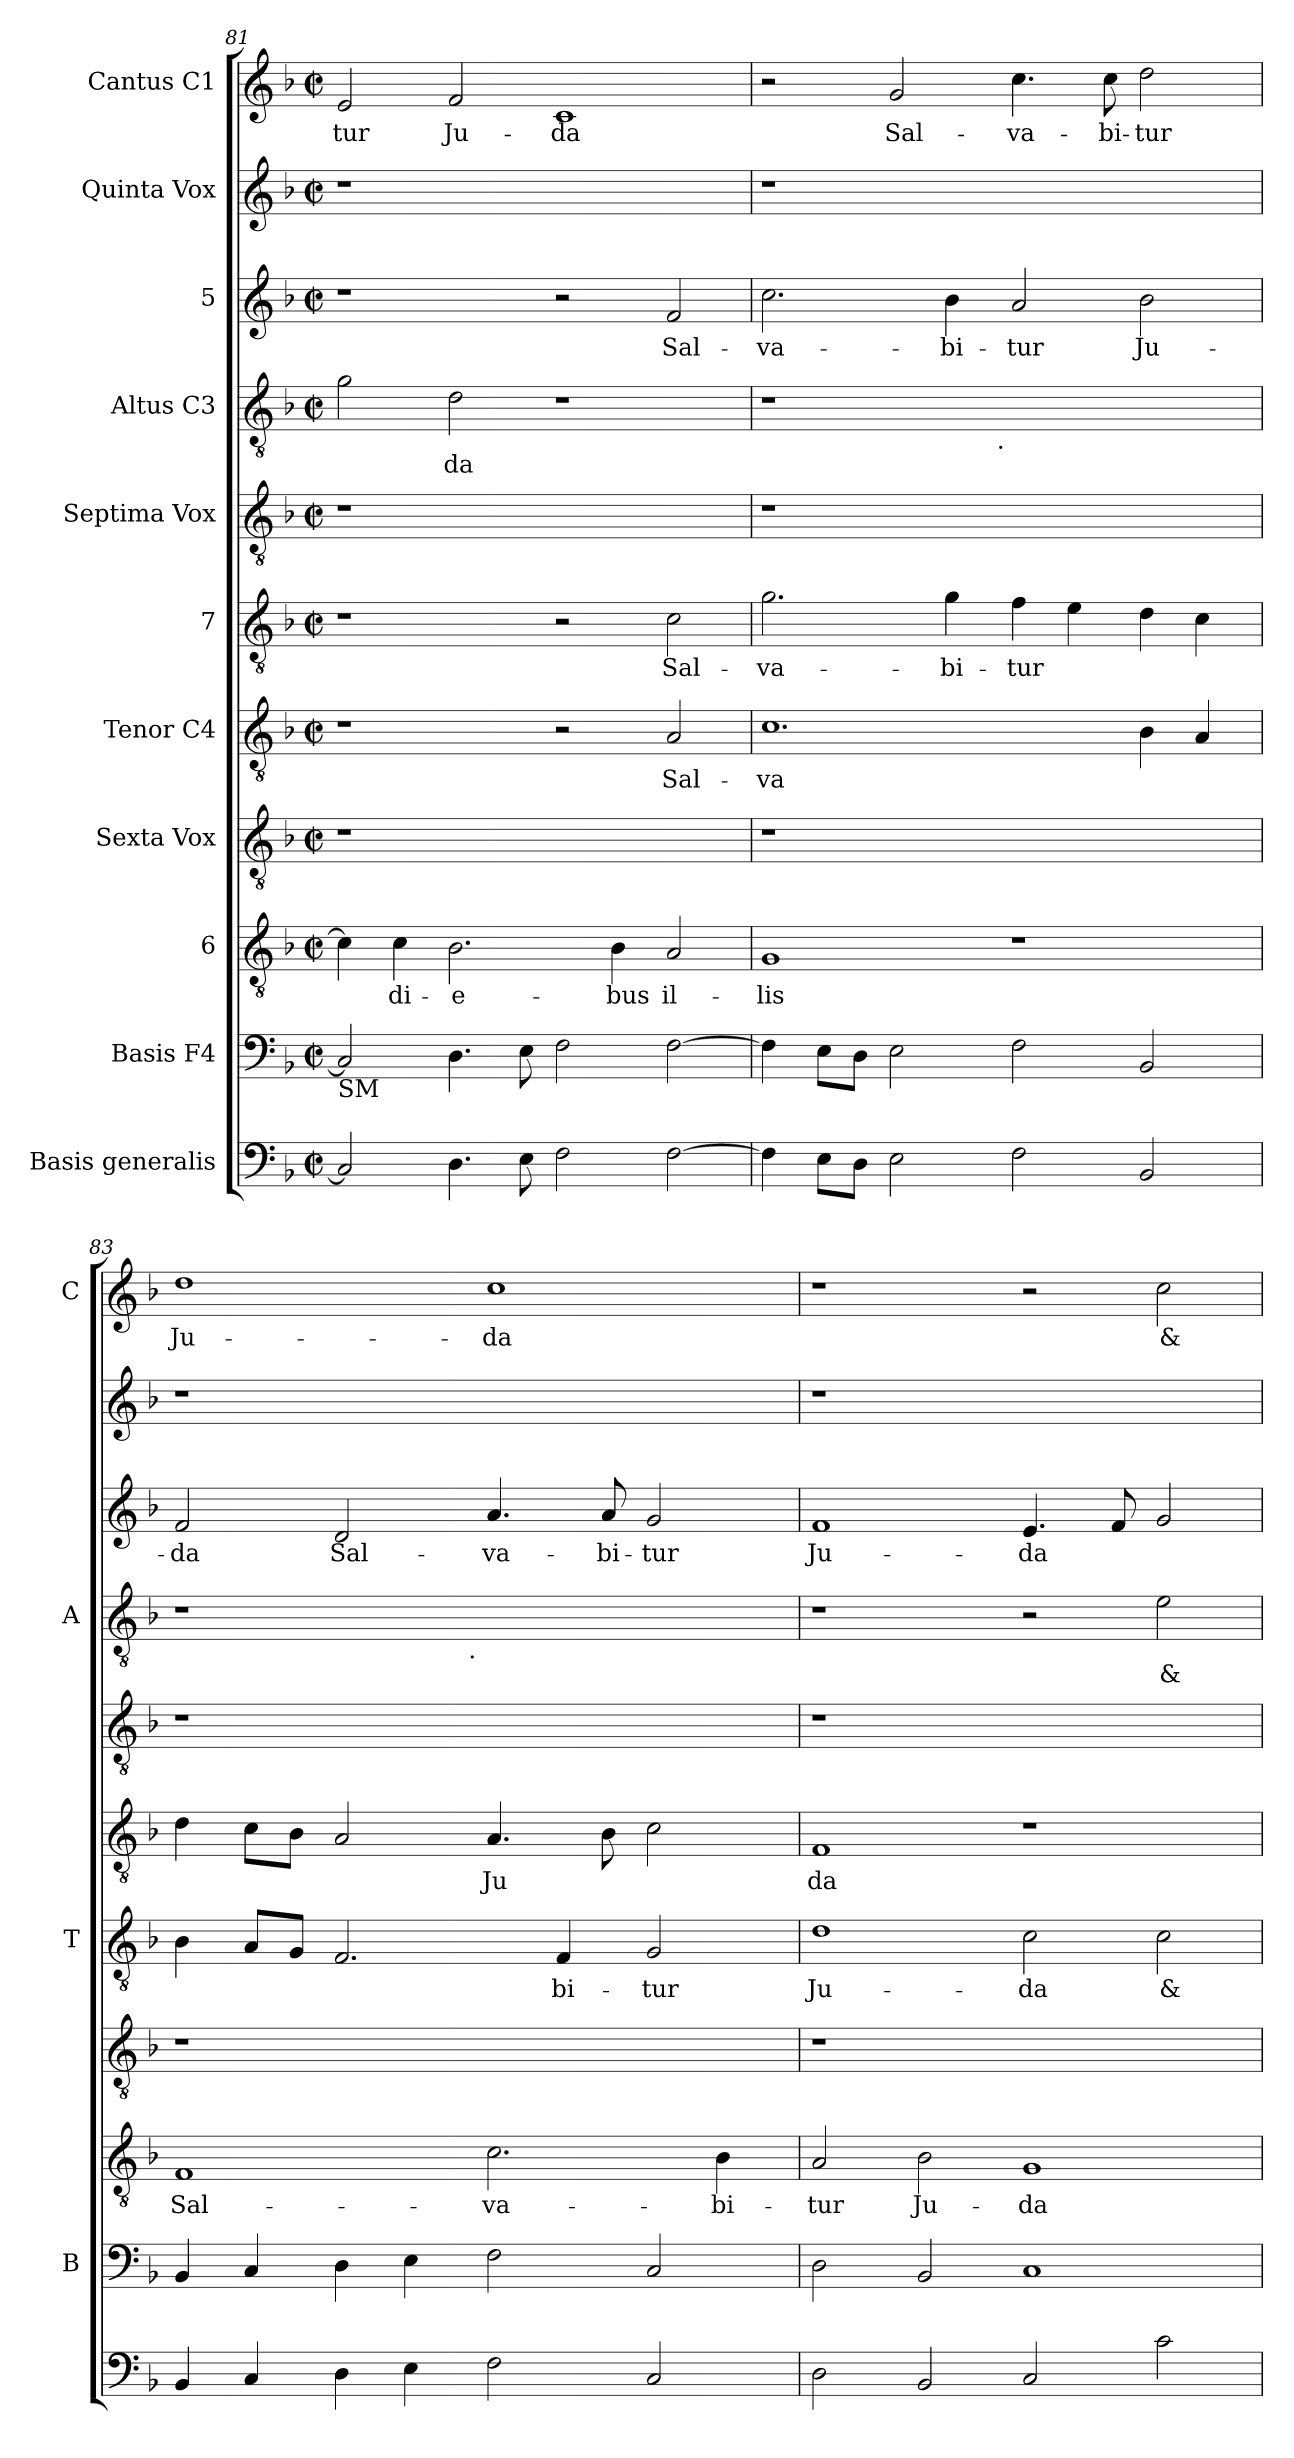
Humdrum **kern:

**kern	**kern	**kern	**text	**kern	**kern	**text	**kern	**text	**kern	**kern	**text	**kern	**text	**kern	**kern	**text
*part11	*part10	*part9	*part9	*part8	*part7	*part7	*part6	*part6	*part5	*part4	*part4	*part3	*part3	*part2	*part1	*part1
*staff11	*staff10	*staff9	*staff9	*staff8	*staff7	*staff7	*staff6	*staff6	*staff5	*staff4	*staff4	*staff3	*staff3	*staff2	*staff1	*staff1
*I"Basis  generalis	*I"Basis  F4	*I"6	*	*I"Sexta  Vox	*I"Tenor  C4	*	*I"7	*	*I"Septima  Vox	*I"Altus  C3	*	*I"5	*	*I"Quinta  Vox	*I"Cantus  C1	*
*	*I'B	*	*	*	*I'T	*	*	*	*	*I'A	*	*	*	*	*I'C	*
!!LO:PB:g=z
*clefF4	*clefF4	*clefGv2	*	*clefGv2	*clefGv2	*	*clefGv2	*	*clefGv2	*clefGv2	*	*clefG2	*	*clefG2	*clefG2	*
*k[b-]	*k[b-]	*k[b-]	*	*k[b-]	*k[b-]	*	*k[b-]	*	*k[b-]	*k[b-]	*	*k[b-]	*	*k[b-]	*k[b-]	*
*F:	*F:	*F:	*	*F:	*F:	*	*F:	*	*F:	*F:	*	*F:	*	*F:	*F:	*
*M2/2	*M2/2	*M2/2	*	*M2/2	*M2/2	*	*M2/2	*	*M2/2	*M2/2	*	*M2/2	*	*M2/2	*M2/2	*
*met(c|)	*met(c|)	*met(c|)	*	*met(c|)	*met(c|)	*	*met(c|)	*	*met(c|)	*met(c|)	*	*met(c|)	*	*met(c|)	*met(c|)	*
=81	=81	=81	=81	=81	=81	=81	=81	=81	=81	=81	=81	=81	=81	=81	=81	=81
!	!LO:TX:b:t=SM	!	!	!	!	!	!	!	!	!	!	!	!	!	!	!
!	!	!	!LO:LY:b:cj	!	!	!	!	!	!	!	!LO:LY:b:cj	!	!	!	!	!LO:LY:b:cj
2C/]	2C/]	4c\]	.	1r	1r	.	1r	.	1r	2g\	--	1r	.	1r	2e/	-tur
!	!	!	!LO:LY:b:cj	!	!	!	!	!	!	!	!	!	!	!	!	!
.	.	4c\	di-	.	.	.	.	.	.	.	.	.	.	.	.	.
!	!	!	!LO:LY:b:cj	!	!	!	!	!	!	!	!LO:LY:b:cj	!	!	!	!	!LO:LY:b:cj
4.D\	4.D\	2.B-\	-e-	.	.	.	.	.	.	2d\	-da	.	.	.	2f/	Ju-
8E\	8E\	.	.	.	.	.	.	.	.	.	.	.	.	.	.	.
!	!	!	!	!	!	!	!	!	!	!	!	!	!	!	!	!LO:LY:b:cj
2F\	2F\	.	.	1ryy	2r	.	2r	.	1ryy	1r	.	2r	.	1ryy	1c	-da
!	!	!	!LO:LY:b:cj	!	!	!	!	!	!	!	!	!	!	!	!	!
.	.	4B-\	-bus	.	.	.	.	.	.	.	.	.	.	.	.	.
!	!	!	!LO:LY:b:cj	!	!	!LO:LY:b:cj	!	!LO:LY:b:cj	!	!	!	!	!LO:LY:b:cj	!	!	!
[>2F\	[>2F\	2A/	il-	.	2A/	Sal-	2c\	Sal-	.	.	.	2f/	Sal-	.	.	.
=82	=82	=82	=82	=82	=82	=82	=82	=82	=82	=82	=82	=82	=82	=82	=82	=82
!	!	!	!LO:LY:b:cj	!	!	!LO:LY:b:cj	!	!LO:LY:b:cj	!	!	!	!	!LO:LY:b:cj	!	!	!
*	*	*	*	*	*	*	*	*	*	*^	*	*	*	*	*	*
4F\]	4F\]	1G	-lis	1r	1.c	-va-	2.g\	-va-	1r	1r	2ryy	.	2.cc\	-va-	1r	2r	.
8E\L	8E\L	.	.	.	.	.	.	.	.	.	.	.	.	.	.	.	.
8D\J	8D\J	.	.	.	.	.	.	.	.	.	.	.	.	.	.	.	.
!	!	!	!	!	!	!	!	!	!	!	!	!	!	!	!	!	!LO:LY:b:cj
2E\	2E\	.	.	.	.	.	.	.	.	.	4...ryy	.	.	.	.	2g/	Sal-
!	!	!	!	!	!	!	!	!LO:LY:b:cj	!	!	!	!	!	!LO:LY:b:cj	!	!	!
.	.	.	.	.	.	.	4g\	-bi-	.	.	.	.	4b-\	-bi-	.	.	.
!	!	!	!	!	!	!	!	!	!	!	!LO:TX:b:t=.	!	!	!	!	!	!
.	.	.	.	.	.	.	.	.	.	.	1ryy	.	.	.	.	.	.
!	!	!	!	!	!	!	!	!LO:LY:b:cj	!	!	!	!	!	!LO:LY:b:cj	!	!	!LO:LY:b:cj
2F\	2F\	1r	.	1ryy	.	.	4f\	-tur	1ryy	1ryy	.	.	2a/	-tur	1ryy	4.cc\	-va-
!	!	!	!	!	!	!	!	!LO:LY:b:cj	!	!	!	!	!	!	!	!	!
.	.	.	.	.	.	.	4e\	.	.	.	.	.	.	.	.	.	.
!	!	!	!	!	!	!	!	!	!	!	!	!	!	!	!	!	!LO:LY:b:cj
.	.	.	.	.	.	.	.	.	.	.	.	.	.	.	.	8cc\	-bi-
!	!	!	!	!	!	!LO:LY:b:cj	!	!LO:LY:b:cj	!	!	!	!	!	!LO:LY:b:cj	!	!	!LO:LY:b:cj
2BB-/	2BB-/	.	.	.	4B-\	--	4d\	.	.	.	.	.	2b-\	Ju-	.	2dd\	-tur
!	!	!	!	!	!	!LO:LY:b:cj	!	!LO:LY:b:cj	!	!	!	!	!	!	!	!	!
.	.	.	.	.	4A/	--	4c\	.	.	.	.	.	.	.	.	.	.
.	.	.	.	.	.	.	.	.	.	.	32ryy	.	.	.	.	.	.
=83	=83	=83	=83	=83	=83	=83	=83	=83	=83	=83	=83	=83	=83	=83	=83	=83	=83
!	!	!	!LO:LY:b:cj	!	!	!LO:LY:b:cj	!	!LO:LY:b:cj	!	!	!	!	!	!LO:LY:b:cj	!	!	!LO:LY:b:cj
4BB-/	4BB-/	1F	Sal-	1r	4B-\	--	4d\	.	1r	1r	2ryy	.	2f/	-da	1r	1dd	Ju-
!	!	!	!	!	!	!LO:LY:b:cj	!	!LO:LY:b:cj	!	!	!	!	!	!	!	!	!
4C/	4C/	.	.	.	8A/L	--	8c\L	.	.	.	.	.	.	.	.	.	.
!	!	!	!	!	!	!LO:LY:b:cj	!	!LO:LY:b:cj	!	!	!	!	!	!	!	!	!
.	.	.	.	.	8G/J	--	8B-\J	.	.	.	.	.	.	.	.	.	.
!	!	!	!	!	!	!LO:LY:b:cj	!	!LO:LY:b:cj	!	!	!	!	!	!LO:LY:b:cj	!	!	!
4D\	4D\	.	.	.	2.F/	--	2A/	.	.	.	4...ryy	.	2d/	Sal-	.	.	.
4E\	4E\	.	.	.	.	.	.	.	.	.	.	.	.	.	.	.	.
!	!	!	!	!	!	!	!	!	!	!	!LO:TX:b:t=.	!	!	!	!	!	!
.	.	.	.	.	.	.	.	.	.	.	1ryy	.	.	.	.	.	.
!	!	!	!LO:LY:b:cj	!	!	!	!	!LO:LY:b:cj	!	!	!	!	!	!LO:LY:b:cj	!	!	!LO:LY:b:cj
2F\	2F\	2.c\	-va-	1ryy	.	.	4.A/	Ju-	1ryy	1ryy	.	.	4.a/	-va-	1ryy	1cc	-da
!	!	!	!	!	!	!LO:LY:b:cj	!	!	!	!	!	!	!	!	!	!	!
.	.	.	.	.	4F/	-bi-	.	.	.	.	.	.	.	.	.	.	.
!	!	!	!	!	!	!	!	!LO:LY:b:cj	!	!	!	!	!	!LO:LY:b:cj	!	!	!
.	.	.	.	.	.	.	8B-\	--	.	.	.	.	8a/	-bi-	.	.	.
!	!	!	!	!	!	!LO:LY:b:cj	!	!LO:LY:b:cj	!	!	!	!	!	!LO:LY:b:cj	!	!	!
2C/	2C/	.	.	.	2G/	-tur	2c\	--	.	.	.	.	2g/	-tur	.	.	.
!	!	!	!LO:LY:b:cj	!	!	!	!	!	!	!	!	!	!	!	!	!	!
.	.	4B-\	-bi-	.	.	.	.	.	.	.	.	.	.	.	.	.	.
.	.	.	.	.	.	.	.	.	.	.	32ryy	.	.	.	.	.	.
=84	=84	=84	=84	=84	=84	=84	=84	=84	=84	=84	=84	=84	=84	=84	=84	=84	=84
!	!	!	!LO:LY:b:cj	!	!	!LO:LY:b:cj	!	!LO:LY:b:cj	!	!	!	!	!	!LO:LY:b:cj	!	!	!
*	*	*	*	*	*	*	*	*	*	*v	*v	*	*	*	*	*	*
2D\	2D\	2A/	-tur	1r	1d	Ju-	1F	-da	1r	1r	.	1f	Ju-	1r	1r	.
!	!	!	!LO:LY:b:cj	!	!	!	!	!	!	!	!	!	!	!	!	!
2BB-/	2BB-/	2B-\	Ju-	.	.	.	.	.	.	.	.	.	.	.	.	.
!	!	!	!LO:LY:b:cj	!	!	!LO:LY:b:cj	!	!	!	!	!	!	!LO:LY:b:cj	!	!	!
2C/	1C	1G	-da	1ryy	2c\	-da	1r	.	1ryy	2r	.	4.e/	-da	1ryy	2r	.
!	!	!	!	!	!	!	!	!	!	!	!	!	!LO:LY:b:cj	!	!	!
.	.	.	.	.	.	.	.	.	.	.	.	8f/	.	.	.	.
!	!	!	!	!	!	!LO:LY:b:cj	!	!	!	!	!LO:LY:b:cj	!	!LO:LY:b:cj	!	!	!LO:LY:b:cj
2c\	.	.	.	.	2c\	&	.	.	.	2e\	&	2g/	.	.	2cc\	&
=	=	=	=	=	=	=	=	=	=	=	=	=	=	=	=	=
*-	*-	*-	*-	*-	*-	*-	*-	*-	*-	*-	*-	*-	*-	*-	*-	*-
